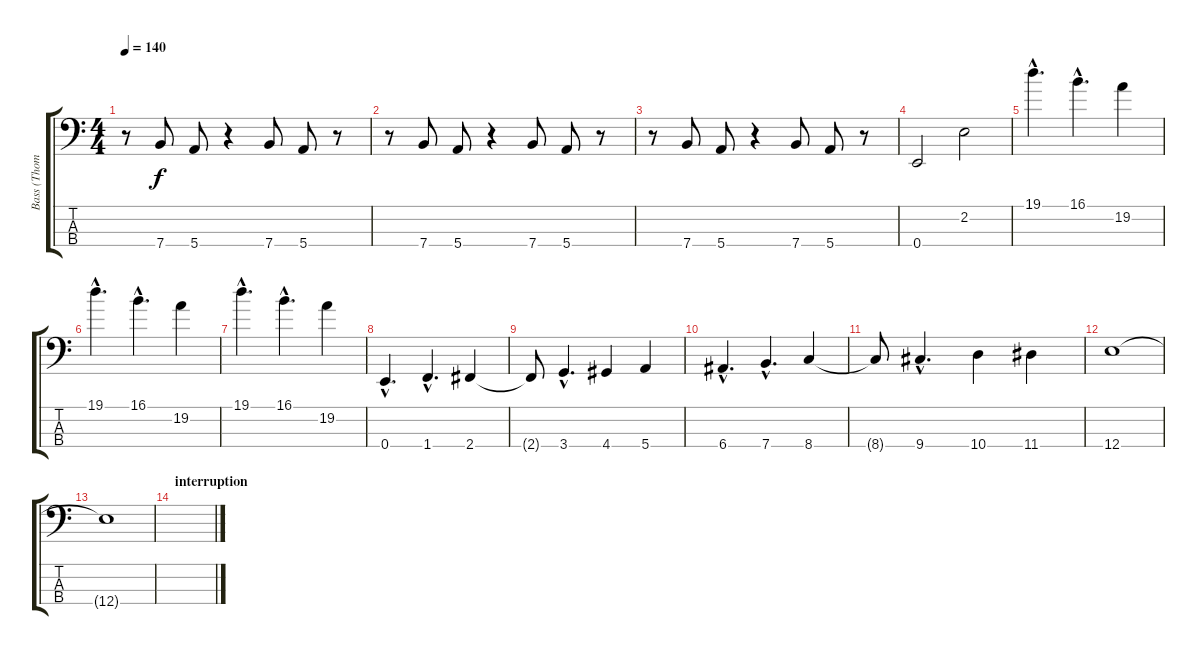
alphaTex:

\track ("Bass (Thompson)" "Bass (Thom") {instrument electricbassfinger}
\staff {score tabs}
\tuning (G2 D2 A1 E1) {hide}
\ts (4 4)
\tempo 140
\clef f4
\ks c
r.8{dy f} 7.4.8 5.4.8 r.4 7.4.8 5.4.8 r.8 |
r.8 7.4.8 5.4.8 r.4 7.4.8 5.4.8 r.8 |
r.8 7.4.8 5.4.8 r.4 7.4.8 5.4.8 r.8 |
0.4.2 2.2.2 |
19.1{hac}.4{d} 16.1{hac}.4{d} 19.2.4 |
19.1{hac}.4{d} 16.1{hac}.4{d} 19.2.4 |
19.1{hac}.4{d} 16.1{hac}.4{d} 19.2.4 |
0.4{hac}.4{d} 1.4{hac}.4{d} 2.4.4 |
2.4{t}.8 3.4{hac}.4{d} 4.4.4 5.4.4 |
6.4{hac}.4{d} 7.4{hac}.4{d} 8.4.4 |
8.4{t}.8 9.4{hac}.4{d} 10.4.4 11.4.4 |
12.4.1 |
12.4{t}.1 |
\section ("" "interruption")
